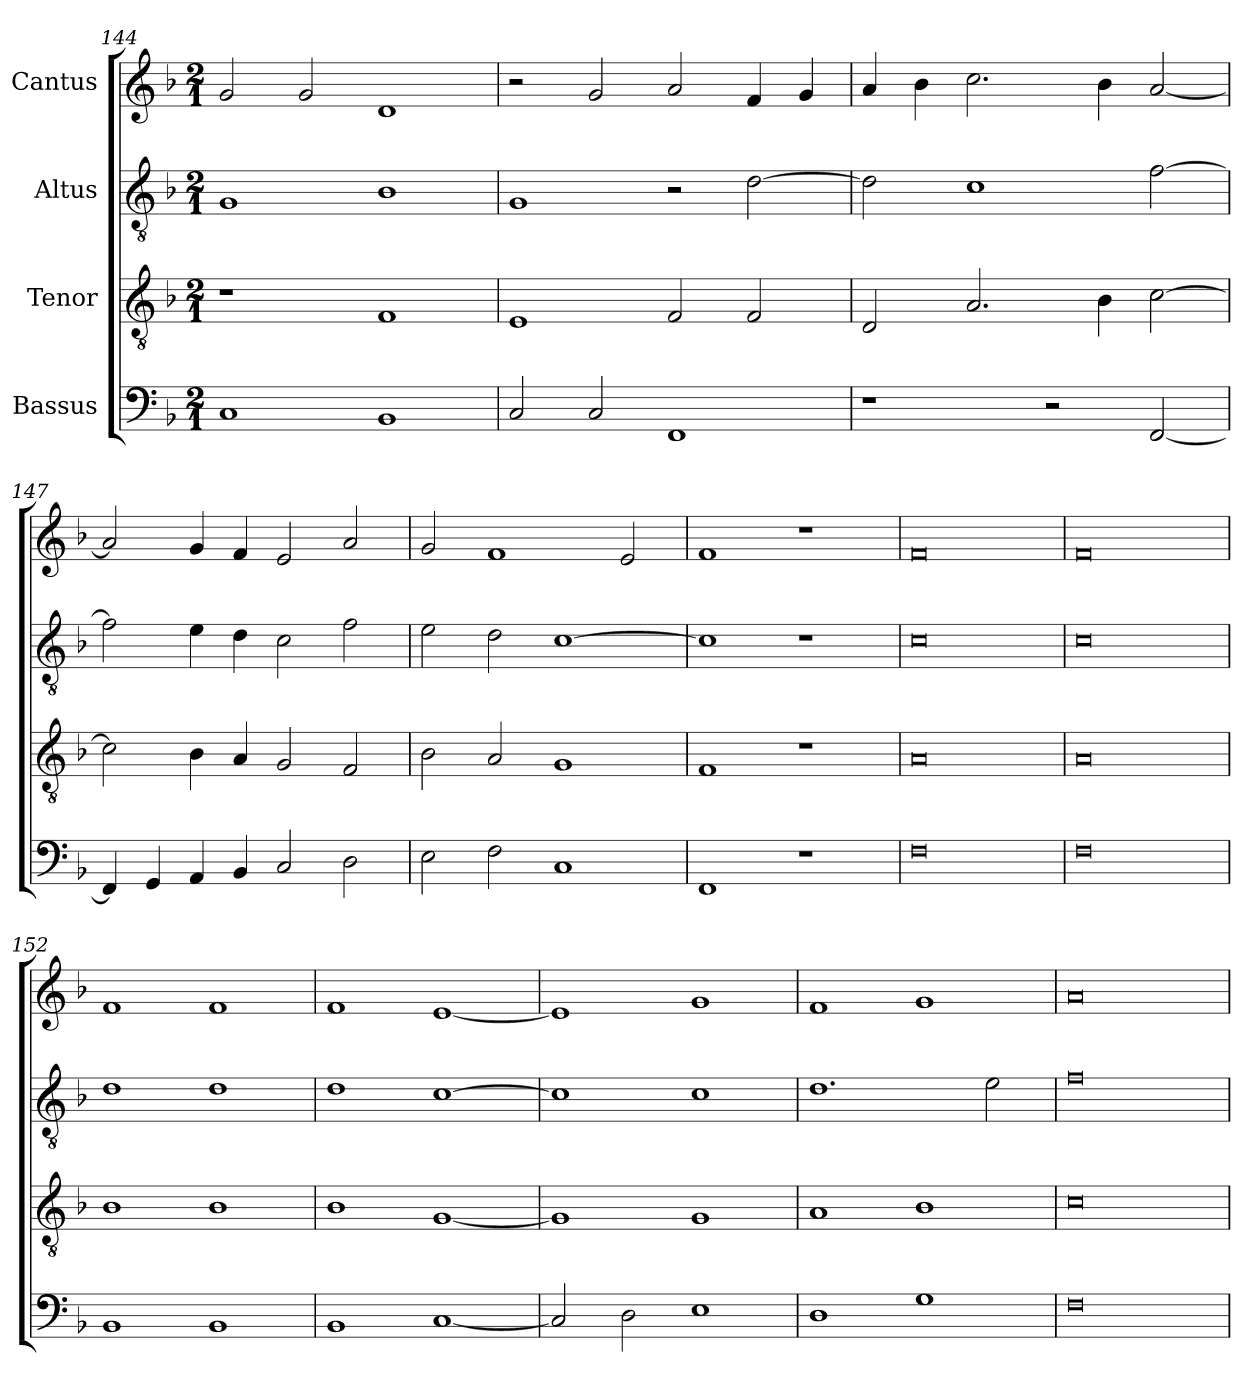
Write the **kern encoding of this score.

**kern	**kern	**kern	**kern
*part4	*part3	*part2	*part1
*staff4	*staff3	*staff2	*staff1
*I"Bassus	*I"Tenor	*I"Altus	*I"Cantus
*clefF4	*clefGv2	*clefGv2	*clefG2
*	*ITrd7c12	*ITrd7c12	*
*k[b-]	*k[b-]	*k[b-]	*k[b-]
*F:	*F:	*F:	*F:
*M2/1	*M2/1	*M2/1	*M2/1
=144	=144	=144	=144
1Ci	1r	1GGi	2gi/
.	.	.	2gi/
1BB-i	1FFi	1BB-i	1di
=145	=145	=145	=145
2Ci/	1EEi	1GGi	2r
2Ci/	.	.	2gi/
1FFi	2FFi/	2r	2ai/
.	2FFi/	[>2Di\	4fi/
.	.	.	4gi/
=146	=146	=146	=146
1r	2DDi/	2Di\]	4ai/
.	.	.	4b-i\
.	2.AAi/	1Ci	2.cci\
2r	.	.	.
.	4BB-i\	.	4b-i\
[<2FFi/	[>2Ci\	[>2Fi\	[<2ai/
!!LO:LB:g=z
=147	=147	=147	=147
4FFi/]	2Ci\]	2Fi\]	2ai/]
4GGi/	.	.	.
4AAi/	4BB-i\	4Ei\	4gi/
4BB-i/	4AAi/	4Di\	4fi/
2Ci/	2GGi/	2Ci\	2ei/
2Di\	2FFi/	2Fi\	2ai/
=148	=148	=148	=148
2Ei\	2BB-i\	2Ei\	2gi/
2Fi\	2AAi/	2Di\	1fi
1Ci	1GGi	[>1Ci	.
.	.	.	2ei/
=149	=149	=149	=149
1FFi	1FFi	1Ci]	1fi
1r	1r	1r	1r
=150	=150	=150	=150
0Fi	0AAi	0Ci	0fi
=151	=151	=151	=151
0Fi	0AAi	0Ci	0fi
=152	=152	=152	=152
1BB-i	1BB-i	1Di	1fi
1BB-i	1BB-i	1Di	1fi
=153	=153	=153	=153
1BB-i	1BB-i	1Di	1fi
[<1Ci	[<1GGi	[>1Ci	[<1ei
!!LO:LB:g=z
=154	=154	=154	=154
2Ci/]	1GGi]	1Ci]	1ei]
2Di\	.	.	.
1Ei	1GGi	1Ci	1gi
=155	=155	=155	=155
1Di	1AAi	1.Di	1fi
1Gi	1BB-i	.	1gi
.	.	2Ei\	.
=156	=156	=156	=156
0Fi	0Ci	0Fi	0ai
=	=	=	=
*-	*-	*-	*-
